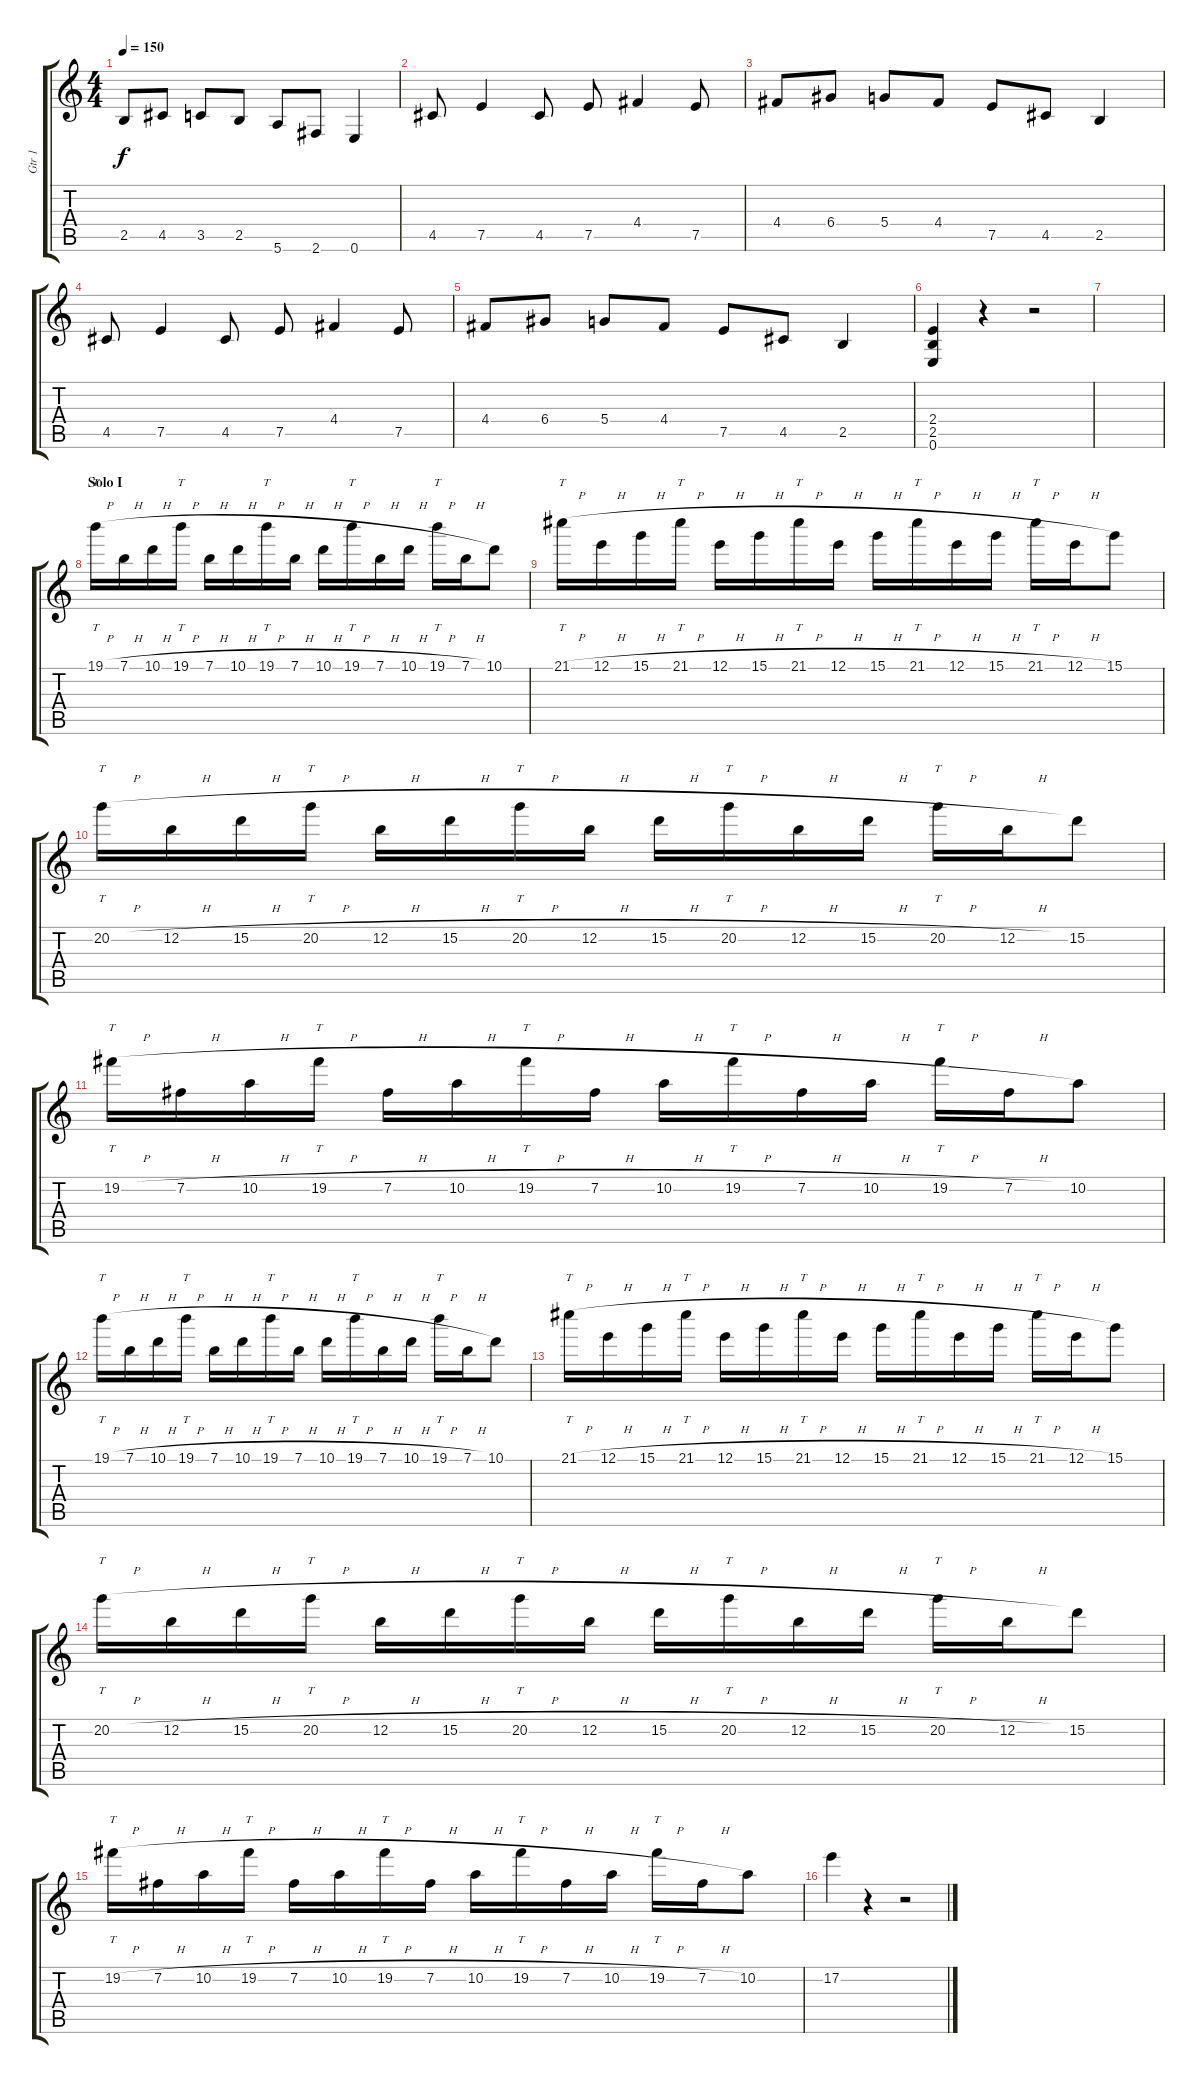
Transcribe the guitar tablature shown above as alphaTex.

\track ("Gtr 1" "Gtr 1") {instrument overdrivenguitar}
\staff {score tabs}
\tuning (E4 B3 G3 D3 A2 E2) {hide}
\ts (4 4)
\tempo 150
\clef g2
\ks c
2.5.8{dy f} 4.5.8 3.5.8 2.5.8 5.6.8 2.6.8 0.6.4 |
4.5.8 7.5.4 4.5.8 7.5.8 4.4.4 7.5.8 |
4.4.8 6.4.8 5.4.8 4.4.8 7.5.8 4.5.8 2.5.4 |
4.5.8 7.5.4 4.5.8 7.5.8 4.4.4 7.5.8 |
4.4.8 6.4.8 5.4.8 4.4.8 7.5.8 4.5.8 2.5.4 |
(2.4 2.5 0.6).4 r.4 r.2 |
|
\section ("" "Solo I")
19.1{h}.16{tt} 7.1{h}.16 10.1{h}.16 19.1{h}.16{tt} 7.1{h}.16 10.1{h}.16 19.1{h}.16{tt} 7.1{h}.16 10.1{h}.16 19.1{h}.16{tt} 7.1{h}.16 10.1{h}.16 19.1{h}.16{tt} 7.1{h}.16 10.1.8 |
21.1{h}.16{tt} 12.1{h}.16 15.1{h}.16 21.1{h}.16{tt} 12.1{h}.16 15.1{h}.16 21.1{h}.16{tt} 12.1{h}.16 15.1{h}.16 21.1{h}.16{tt} 12.1{h}.16 15.1{h}.16 21.1{h}.16{tt} 12.1{h}.16 15.1.8 |
20.2{h}.16{tt} 12.2{h}.16 15.2{h}.16 20.2{h}.16{tt} 12.2{h}.16 15.2{h}.16 20.2{h}.16{tt} 12.2{h}.16 15.2{h}.16 20.2{h}.16{tt} 12.2{h}.16 15.2{h}.16 20.2{h}.16{tt} 12.2{h}.16 15.2.8 |
19.2{h}.16{tt} 7.2{h}.16 10.2{h}.16 19.2{h}.16{tt} 7.2{h}.16 10.2{h}.16 19.2{h}.16{tt} 7.2{h}.16 10.2{h}.16 19.2{h}.16{tt} 7.2{h}.16 10.2{h}.16 19.2{h}.16{tt} 7.2{h}.16 10.2.8 |
19.1{h}.16{tt} 7.1{h}.16 10.1{h}.16 19.1{h}.16{tt} 7.1{h}.16 10.1{h}.16 19.1{h}.16{tt} 7.1{h}.16 10.1{h}.16 19.1{h}.16{tt} 7.1{h}.16 10.1{h}.16 19.1{h}.16{tt} 7.1{h}.16 10.1.8 |
21.1{h}.16{tt} 12.1{h}.16 15.1{h}.16 21.1{h}.16{tt} 12.1{h}.16 15.1{h}.16 21.1{h}.16{tt} 12.1{h}.16 15.1{h}.16 21.1{h}.16{tt} 12.1{h}.16 15.1{h}.16 21.1{h}.16{tt} 12.1{h}.16 15.1.8 |
20.2{h}.16{tt} 12.2{h}.16 15.2{h}.16 20.2{h}.16{tt} 12.2{h}.16 15.2{h}.16 20.2{h}.16{tt} 12.2{h}.16 15.2{h}.16 20.2{h}.16{tt} 12.2{h}.16 15.2{h}.16 20.2{h}.16{tt} 12.2{h}.16 15.2.8 |
19.2{h}.16{tt} 7.2{h}.16 10.2{h}.16 19.2{h}.16{tt} 7.2{h}.16 10.2{h}.16 19.2{h}.16{tt} 7.2{h}.16 10.2{h}.16 19.2{h}.16{tt} 7.2{h}.16 10.2{h}.16 19.2{h}.16{tt} 7.2{h}.16 10.2.8 |
17.2.4 r.4 r.2
